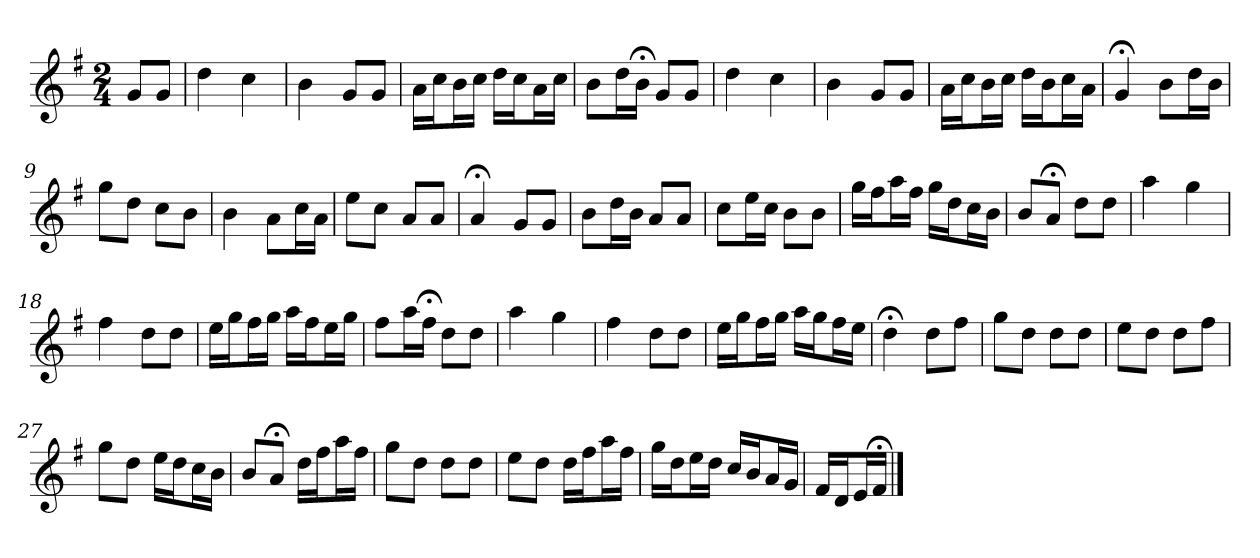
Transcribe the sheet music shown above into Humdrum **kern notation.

**kern
*part1
*staff1
*k[f#]
*G:
*M2/4
*MM120
=
8gL
8gJ
=1
4dd
4cc
=2
4b
8gL
8gJ
=3
16aLL
16ccJ
16bL
16ccJJ
16ddLL
16ccJ
16aL
16ccJJ
=4
8bL
16ddL
16b;<JJ
8gL
8gJ
=5
4dd
4cc
=6
4b
8gL
8gJ
=7
16aLL
16ccJ
16bL
16ccJJ
16ddLL
16bJ
16ccL
16aJJ
=8
4g;<
8bL
16ddL
16bJJ
=9
8ggL
8ddJ
8ccL
8bJ
=10
4b
8aL
16ccL
16aJJ
=11
8eeL
8ccJ
8aL
8aJ
=12
4a;<
8gL
8gJ
=13
8bL
16ddL
16bJJ
8aL
8aJ
=14
8ccL
16eeL
16ccJJ
8bL
8bJ
=15
16ggLL
16ff#J
16aaL
16ff#JJ
16ggLL
16ddJ
16ccL
16bJJ
=16
8bL
8a;<J
8ddL
8ddJ
=17
4aa
4gg
=18
4ff#
8ddL
8ddJ
=19
16eeLL
16ggJ
16ff#L
16ggJJ
16aaLL
16ff#J
16eeL
16ggJJ
=20
8ff#L
16aaL
16ff#;<JJ
8ddL
8ddJ
=21
4aa
4gg
=22
4ff#
8ddL
8ddJ
=23
16eeLL
16ggJ
16ff#L
16ggJJ
16aaLL
16ggJ
16ff#L
16eeJJ
=24
4dd;<
8ddL
8ff#J
=25
8ggL
8ddJ
8ddL
8ddJ
=26
8eeL
8ddJ
8ddL
8ff#J
=27
8ggL
8ddJ
16eeLL
16ddJ
16ccL
16bJJ
=28
8bL
8a;<J
16ddLL
16ff#J
16aaL
16ff#JJ
=29
8ggL
8ddJ
8ddL
8ddJ
=30
8eeL
8ddJ
16ddLL
16ff#J
16aaL
16ff#JJ
=31
16ggLL
16ddJ
16eeL
16ddJJ
16ccLL
16bJ
16aL
16gJJ
=32
16f#LL
16dJ
16eL
16f#;<JJ
==
*-
